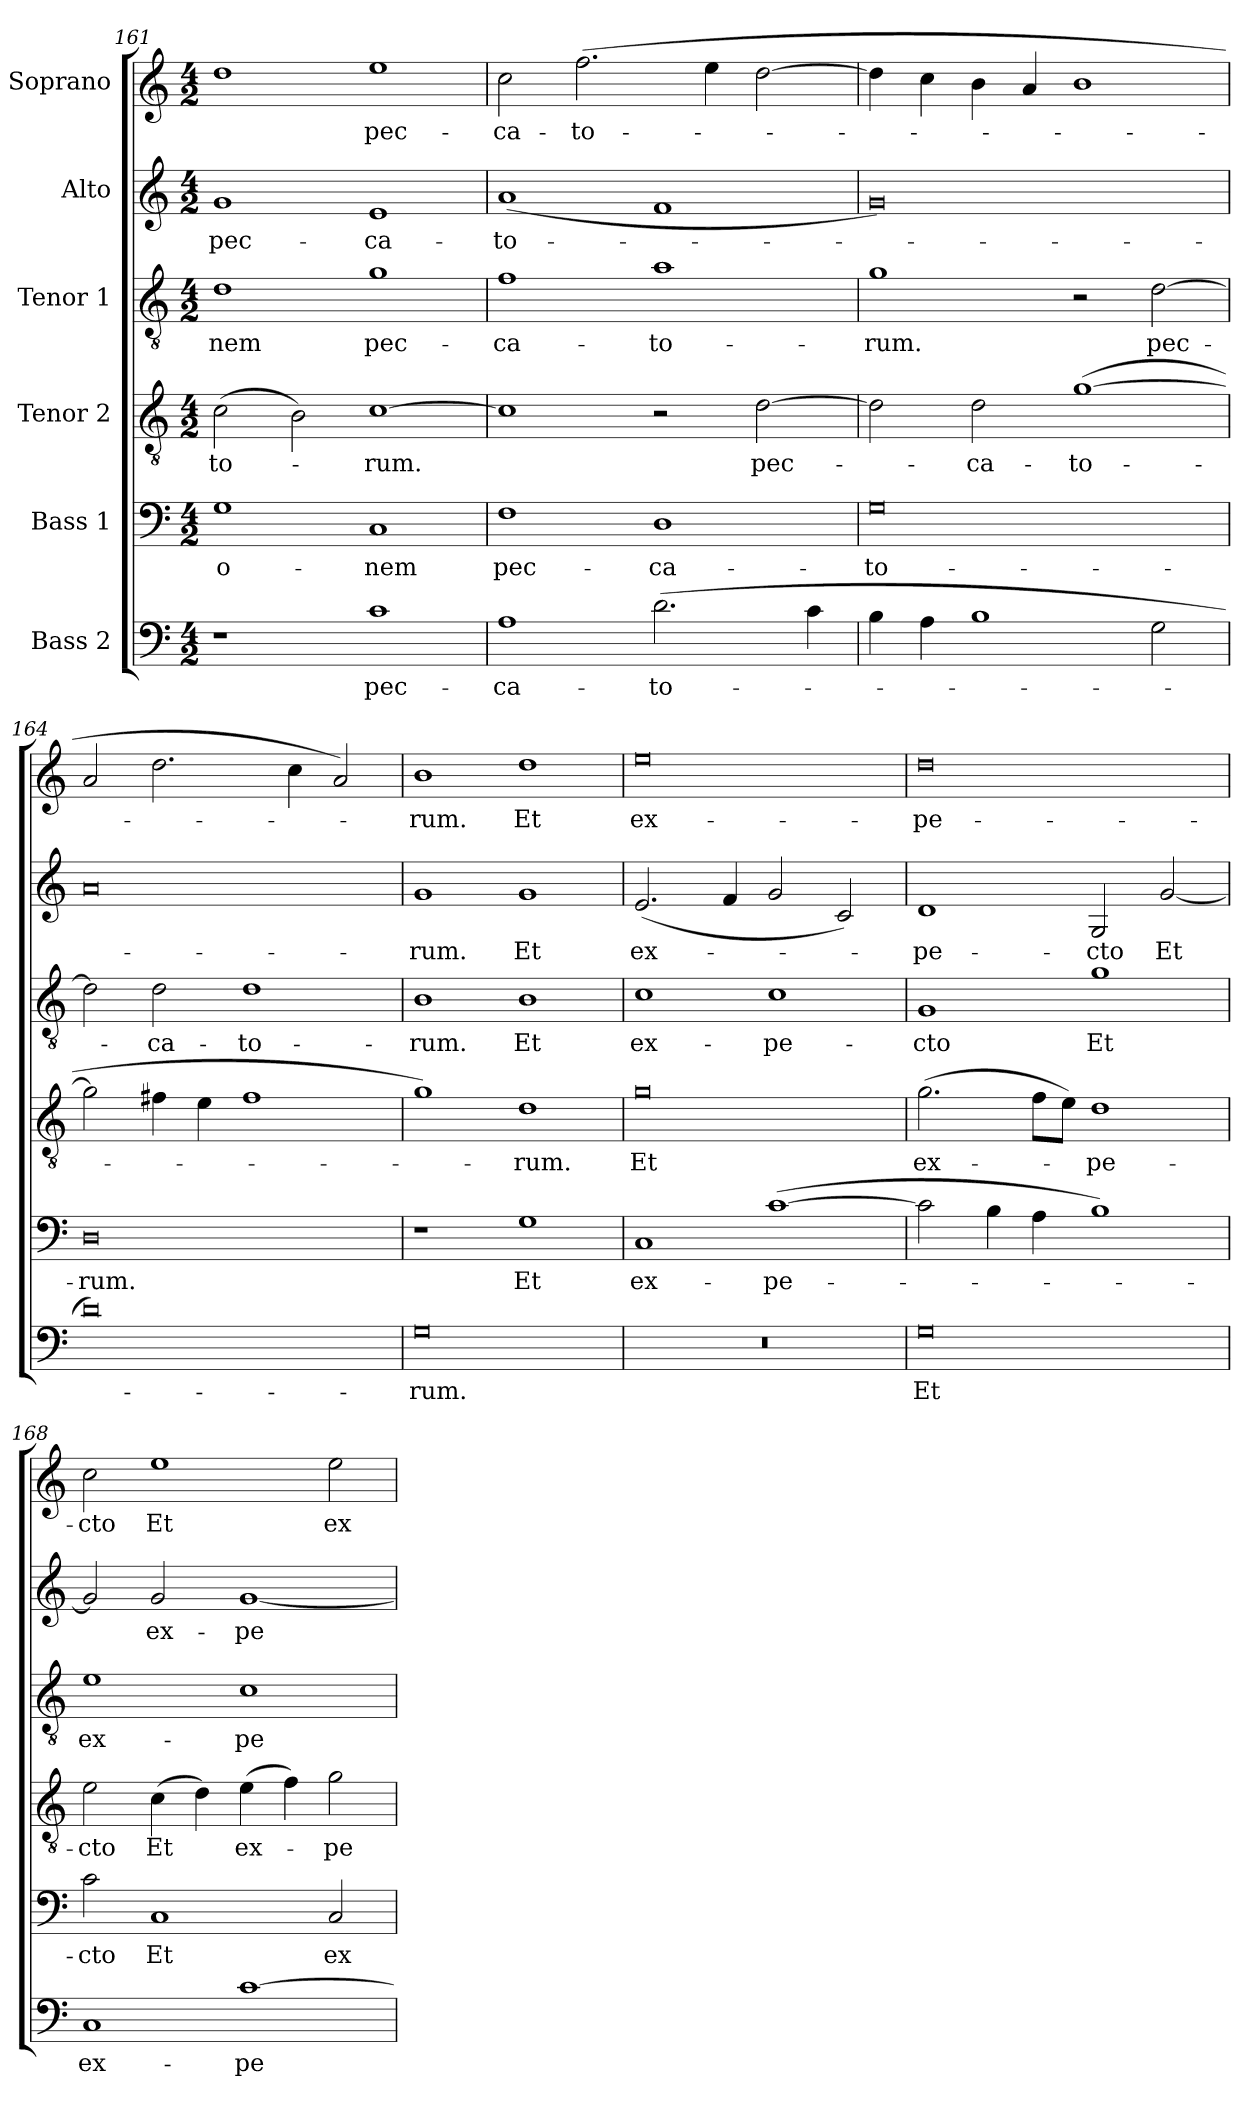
**kern	**text	**kern	**text	**kern	**text	**kern	**text	**kern	**text	**kern	**text
*part6	*part6	*part5	*part5	*part4	*part4	*part3	*part3	*part2	*part2	*part1	*part1
*staff6	*staff6	*staff5	*staff5	*staff4	*staff4	*staff3	*staff3	*staff2	*staff2	*staff1	*staff1
*I"Bass 2	*	*I"Bass 1	*	*I"Tenor 2	*	*I"Tenor 1	*	*I"Alto	*	*I"Soprano	*
*clefF4	*	*clefF4	*	*clefGv2	*	*clefGv2	*	*clefG2	*	*clefG2	*
*k[]	*	*k[]	*	*k[]	*	*k[]	*	*k[]	*	*k[]	*
*C:	*	*C:	*	*C:	*	*C:	*	*C:	*	*C:	*
*M4/2	*	*M4/2	*	*M4/2	*	*M4/2	*	*M4/2	*	*M4/2	*
=161	=161	=161	=161	=161	=161	=161	=161	=161	=161	=161	=161
1r	.	1G	-o-	(2c\	-to-	1d	-nem	1g	pec-	1dd	.
.	.	.	.	2B\)	.	.	.	.	.	.	.
1c	pec-	1C	-nem	[1c	-rum.	1g	pec-	1e	-ca-	1ee	pec-
=162	=162	=162	=162	=162	=162	=162	=162	=162	=162	=162	=162
1A	-ca-	1F	pec-	1c]	.	1f	-ca-	(1a	-to-	2cc\	-ca-
.	.	.	.	.	.	.	.	.	.	(2.ff\	-to-
(2.d\	-to-	1D	-ca-	2r	.	1a	-to-	1f	.	.	.
.	.	.	.	.	.	.	.	.	.	4ee\	.
.	.	.	.	[2d\	pec-	.	.	.	.	[2dd\	.
4c\	.	.	.	.	.	.	.	.	.	.	.
=163	=163	=163	=163	=163	=163	=163	=163	=163	=163	=163	=163
4B\	.	0G	-to-	2d\]	.	1g	-rum.	0g)	.	4dd\]	.
4A\	.	.	.	.	.	.	.	.	.	4cc\	.
1B	.	.	.	2d\	-ca-	.	.	.	.	4b\	.
.	.	.	.	.	.	.	.	.	.	4a/	.
.	.	.	.	([1g	-to-	2r	.	.	.	1b	.
2G\	.	.	.	.	.	[2d\	pec-	.	.	.	.
!!LO:PB:g=z
=164	=164	=164	=164	=164	=164	=164	=164	=164	=164	=164	=164
0d)	.	0D	-rum.	2g\]	.	2d\]	.	0a	.	2a/	.
.	.	.	.	4f#X\	.	2d\	-ca-	.	.	2.dd\	.
.	.	.	.	4e\	.	.	.	.	.	.	.
.	.	.	.	1f#	.	1d	-to-	.	.	.	.
.	.	.	.	.	.	.	.	.	.	4cc\	.
.	.	.	.	.	.	.	.	.	.	2a/)	.
=165	=165	=165	=165	=165	=165	=165	=165	=165	=165	=165	=165
0G	-rum.	1r	.	1g)	.	1B	rum.	1g	rum.	1b	-rum.
.	.	1G	Et	1d	rum.	1B	Et	1g	Et	1dd	Et
=166	=166	=166	=166	=166	=166	=166	=166	=166	=166	=166	=166
0r	.	1C	ex-	0g	Et	1c	ex-	(2.e/	ex-	0ee	ex-
.	.	.	.	.	.	.	.	4f/	.	.	.
.	.	([1c	-pe-	.	.	1c	-pe-	2g/	.	.	.
.	.	.	.	.	.	.	.	2c/)	.	.	.
=167	=167	=167	=167	=167	=167	=167	=167	=167	=167	=167	=167
0G	Et	2c\]	.	(2.g\	ex-	1G	-cto	1d	-pe-	0dd	-pe-
.	.	4B\	.	.	.	.	.	.	.	.	.
.	.	4A\	.	8f\L	.	.	.	.	.	.	.
.	.	.	.	8e\J)	.	.	.	.	.	.	.
.	.	1B)	.	1d	-pe-	1g	Et	2G/	-cto	.	.
.	.	.	.	.	.	.	.	[2g/	Et	.	.
=168	=168	=168	=168	=168	=168	=168	=168	=168	=168	=168	=168
1C	ex-	2c\	-cto	2e\	-cto	1e	ex-	2g/]	.	2cc\	-cto
.	.	1C	Et	(4c\	Et	.	.	2g/	ex-	1ee	Et
.	.	.	.	4d\)	.	.	.	.	.	.	.
[1c	-pe-	.	.	(4e\	ex-	1c	-pe-	[1g	-pe-	.	.
.	.	.	.	4f\)	.	.	.	.	.	.	.
.	.	2C/	ex-	2g\	-pe-	.	.	.	.	2ee\	ex-
=	=	=	=	=	=	=	=	=	=	=	=
*-	*-	*-	*-	*-	*-	*-	*-	*-	*-	*-	*-
